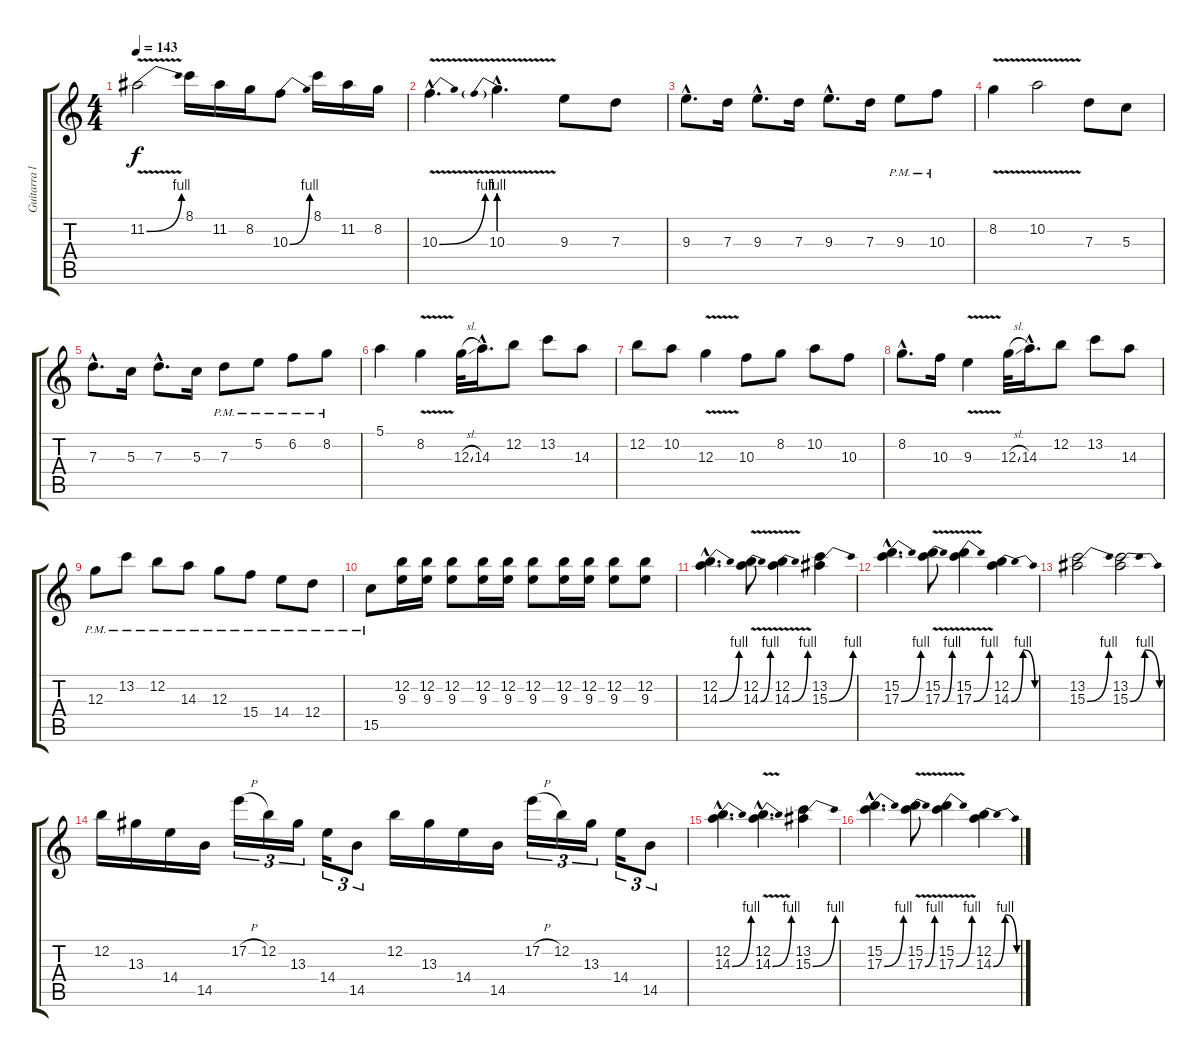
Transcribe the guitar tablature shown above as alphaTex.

\track ("Guitarra lider" "Guitarra l") {instrument distortionguitar}
\staff {score tabs}
\tuning (E4 B3 G3 D3 A2 E2) {hide}
\ts (4 4)
\tempo 143
\clef g2
\ks c
11.2{be (bend 0 0 60 4) v}.2{dy f} 8.1.16 11.2.16 8.2.16 10.3{be (bend 0 0 60 4)}.8 8.1.16 11.2.16 8.2.16 |
10.3{be (bend 0 0 60 4) v hac}.4{d} 10.3{be (prebend 0 4 60 4) v hac}.4{d} 9.3.8 7.3.8 |
9.3{hac}.8{d} 7.3.16 9.3{hac}.8{d} 7.3.16 9.3{hac}.8{d} 7.3.16 9.3{pm}.8 10.3{pm}.8 |
8.2{v}.4 10.2{v}.2 7.3.8 5.3.8 |
7.3{hac}.8{d} 5.3.16 7.3{hac}.8{d} 5.3.16 7.3{pm}.8 5.2{pm}.8 6.2{pm}.8 8.2{pm}.8 |
5.1.4 8.2{v}.4 12.3{sl}.32 14.3{hac}.16{d} 12.2.8 13.2.8 14.3.8 |
12.2.8 10.2.8 12.3{v}.4 10.3.8 8.2.8 10.2.8 10.3.8 |
8.2{hac}.8{d} 10.3.16 9.3{v}.4 12.3{sl}.32 14.3{hac}.16{d} 12.2.8 13.2.8 14.3.8 |
12.3{pm}.8 13.2{pm}.8 12.2{pm}.8 14.3{pm}.8 12.3{pm}.8 15.4{pm}.8 14.4{pm}.8 12.4{pm}.8 |
15.5{pm}.8 (12.2 9.3).16 (12.2 9.3).16 (12.2 9.3).8 (12.2 9.3).16 (12.2 9.3).16 (12.2 9.3).8 (12.2 9.3).16 (12.2 9.3).16 (12.2 9.3).8 (12.2 9.3).8 |
(12.2{hac} 14.3{be (bend 0 0 60 4) hac}).4{d} (12.2 14.3{be (bend 0 0 60 4) v}).8 (12.2 14.3{be (bend 0 0 60 4) v}).4 (13.2 15.3{be (bend 0 0 60 4)}).4 |
(15.2{hac} 17.3{be (bend 0 0 60 4) hac}).4{d} (15.2 17.3{be (bend 0 0 60 4) v}).8 (15.2 17.3{be (bend 0 0 60 4) v}).4 (12.2 14.3{be (bendrelease 0 0 15 4 44 4 60 0)}).4 |
(13.2 15.3{be (bend 0 0 60 4)}).2 (13.2 15.3{be (bendrelease 0 0 15 4 45 4 60 0)}).2 |
12.2.16 13.3.16 14.4.16 14.5.16 17.2{h}.16{tu (3 2)} 12.2.16{tu (3 2)} 13.3.16{tu (3 2)} 14.4.16{tu (3 2)} 14.5.8{tu (3 2)} 12.2.16 13.3.16 14.4.16 14.5.16 17.2{h}.16{tu (3 2)} 12.2.16{tu (3 2)} 13.3.16{tu (3 2)} 14.4.16{tu (3 2)} 14.5.8{tu (3 2)} |
(12.2{hac} 14.3{be (bend 0 0 60 4) hac}).4{d} (12.2{hac} 14.3{be (bend 0 0 60 4) v hac}).4{d} (13.2 15.3{be (bend 0 0 60 4)}).4 |
(15.2{hac} 17.3{be (bend 0 0 60 4) hac}).4{d} (15.2 17.3{be (bend 0 0 60 4) v}).8 (15.2 17.3{be (bend 0 0 60 4) v}).4 (12.2 14.3{be (bendrelease 0 0 15 4 44 4 60 0)}).4
